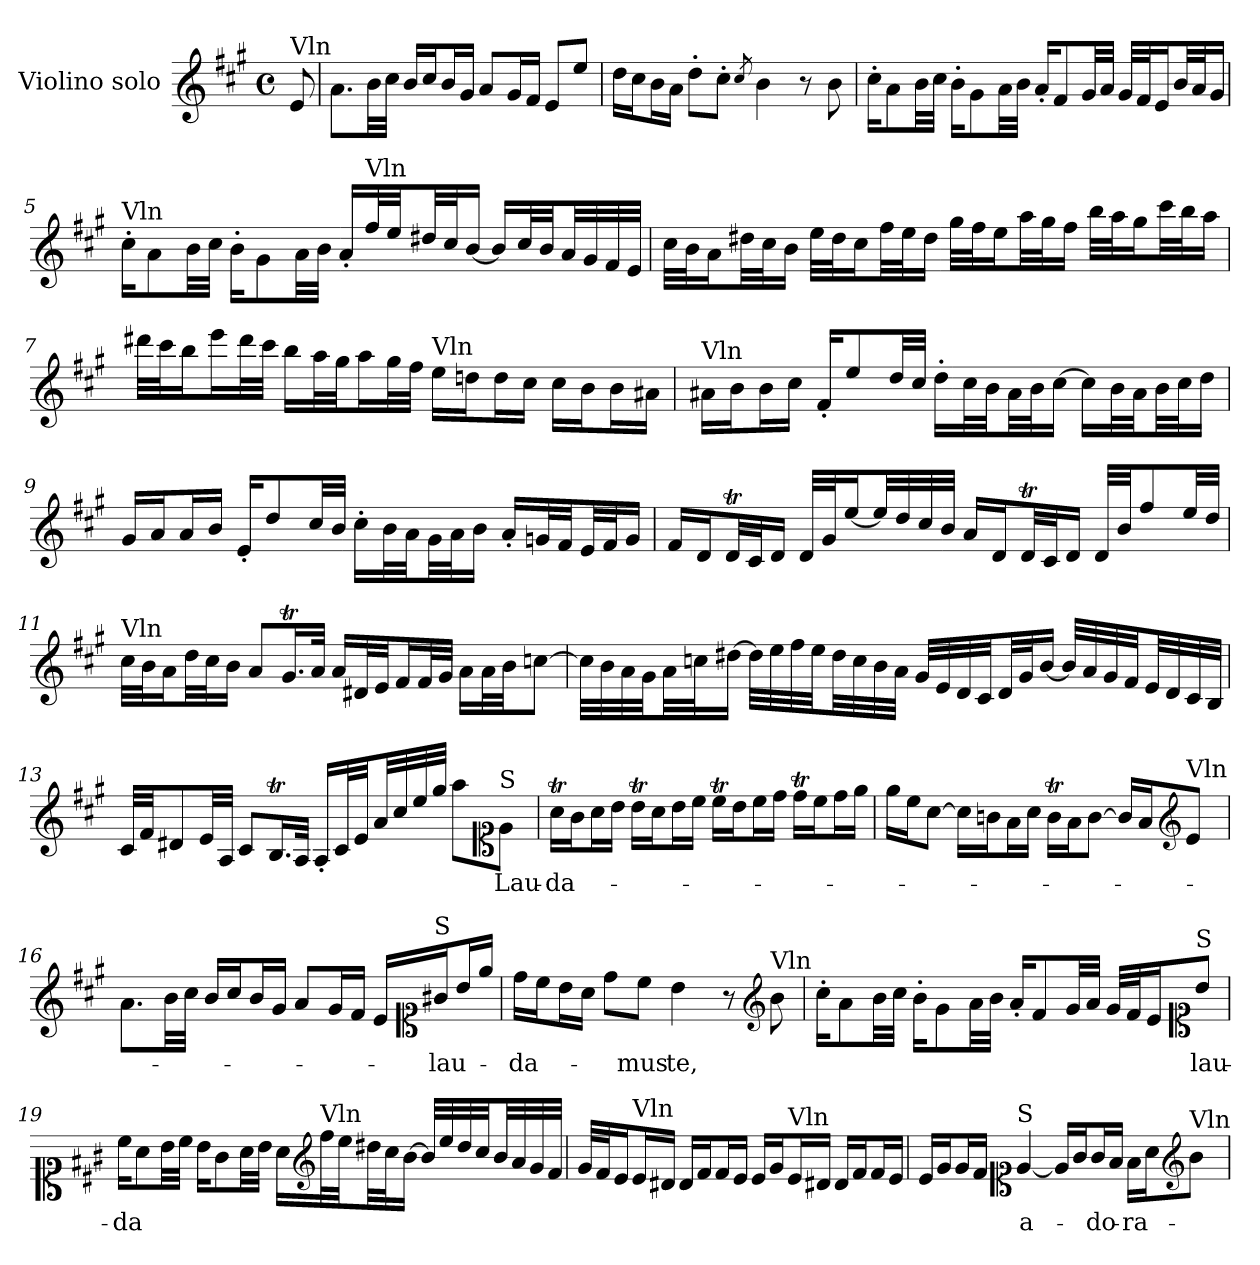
**kern	**text
*part1	*part1
*staff1	*staff1
*I"Violino solo	*
*I'Vl.	*
*clefG2	*
*k[f#c#g#]	*
*M4/4	*
*met(c)	*
*MM74	*
=1	=1
!LO:TX:a:t=Vln	!
8e	.
=2	=2
8.a\L	.
32b\LL	.
32cc#\JJJ	.
16b/LL	.
16cc#/J	.
16b/L	.
16g#/JJ	.
8a/L	.
16g#/L	.
16f#/JJ	.
8e/L	.
8ee/J	.
=3	=3
16dd\LL	.
16cc#\J	.
16b\L	.
16a\JJ	.
8dd'\L	.
8cc#'\J	.
8qcc#	.
4b	.
8r	.
8b	.
=4	=4
16cc#'\KL	.
8a\	.
32b\LL	.
32cc#\JJJ	.
16b'\KL	.
8g#\	.
32a\LL	.
32b\JJJ	.
16a'/KL	.
8f#/	.
32g#/LL	.
32a/JJJ	.
32g#/LLL	.
32f#/J	.
16e/J	.
32b/LL	.
32a/J	.
16g#/JJ	.
=5	=5
!LO:TX:a:t=Vln	!
16cc#'\KL	.
8a\	.
32b\LL	.
32cc#\JJJ	.
16b'\KL	.
8g#\	.
32a\LL	.
32b\JJJ	.
16a'/LL	.
!LO:TX:a:t=Vln	!
32ff#/L	.
32ee/JJ	.
32dd#X/LL	.
32cc#/J	.
[16b/JJ	.
16b/LL]	.
32cc#/L	.
32b/JJ	.
32a/LL	.
32g#/	.
32f#/	.
32e/JJJ	.
=6	=6
32cc#\LLL	.
32b\J	.
16a\J	.
32dd#X\LL	.
32cc#\J	.
16b\JJ	.
32ee\LLL	.
32dd#\J	.
16cc#\J	.
32ff#\LL	.
32ee\J	.
16dd#\JJ	.
32gg#\LLL	.
32ff#\J	.
16ee\J	.
32aa\LL	.
32gg#\J	.
16ff#\JJ	.
32bb\LLL	.
32aa\J	.
16gg#\J	.
32ccc#\LL	.
32bb\J	.
16aa\JJ	.
=7	=7
32ddd#X\LLL	.
32ccc#\J	.
16bb\J	.
16eee\L	.
32ddd#\L	.
32ccc#\JJJ	.
16bb\LL	.
32aa\L	.
32gg#\JJ	.
16aa\L	.
32gg#\L	.
32ff#\JJJ	.
!LO:TX:a:t=Vln	!
16ee\LL	.
16ddn\J	.
16dd\L	.
16cc#\JJ	.
16cc#\LL	.
16b\J	.
16b\L	.
16a#X\JJ	.
=8	=8
!LO:TX:a:t=Vln	!
16a#X\LL	.
16b\J	.
16b\L	.
16cc#\JJ	.
16f#'/KL	.
8ee/	.
32dd/LL	.
32cc#/JJJ	.
16dd'\LL	.
32cc#\L	.
32b\JJ	.
32a#\LL	.
32b\J	.
[16cc#\JJ	.
16cc#\LL]	.
32b\L	.
32a#\JJ	.
32b\LL	.
32cc#\J	.
16dd\JJ	.
=9	=9
16g#/LL	.
16a/J	.
16a/L	.
16b/JJ	.
16e'/KL	.
8dd/	.
32cc#/LL	.
32b/JJJ	.
16cc#'\LL	.
32b\L	.
32a\JJ	.
32g#\LL	.
32a\J	.
16b\JJ	.
16a'/LL	.
32gn/L	.
32f#/JJ	.
32e/LL	.
32f#/J	.
16g/JJ	.
=10	=10
16f#/LL	.
16d/J	.
32dT/LL	.
32c#/J	.
16d/JJ	.
32d/LLL	.
32g#/J	.
[16ee/J	.
32ee/LL]	.
32dd/	.
32cc#/	.
32b/JJJ	.
16a/LL	.
16d/J	.
32dT/LL	.
32c#/J	.
16d/JJ	.
32d/LLL	.
32b/JJ	.
8ff#/	.
32ee/LL	.
32dd/JJJ	.
=11	=11
!LO:TX:a:t=Vln	!
32cc#\LLL	.
32b\J	.
16a\J	.
32dd\LL	.
32cc#\J	.
16b\JJ	.
8a/L	.
16.g#t/L	.
32a/JJk	.
16a/LL	.
32d#X/L	.
32e/JJ	.
16f#/L	.
32f#/L	.
32g#/JJJ	.
16a\LL	.
32a\L	.
32b\JJ	.
[8ccn\J	.
=12	=12
32cc\LLL]	.
32b\	.
32a\	.
32g#\JJ	.
32a\LL	.
32ccn\J	.
[16dd#X\JJ	.
32dd#\LLL]	.
32ee\	.
32ff#\	.
32ee\JJ	.
32dd#\LL	.
32cc\	.
32b\	.
32a\JJJ	.
32g#/LLL	.
32e/	.
32d/	.
32c#/JJ	.
32d/LL	.
32g#/J	.
[16b/JJ	.
32b/LLL]	.
32a/	.
32g#/	.
32f#/JJ	.
32e/LL	.
32d/	.
32c#/	.
32B/JJJ	.
=13	=13
32c#/LLL	.
32f#/JJ	.
8d#X/	.
32e/LL	.
32A/JJJ	.
8c#/L	.
16.BT/L	.
32A/JJk	.
16A'/LL	.
32c#/L	.
32e/JJ	.
32a/LL	.
32cc#/	.
32ee/	.
32gg#/JJJ	.
8aa\L	.
*clefC1	*
!LO:TX:a:t=S	!
8e\J	Lau-
=14	=14
16aT\LL	-da-
16g#\J	.
16a\L	.
16b\JJ	.
16bT\LL	.
16a\J	.
16b\L	.
16cc#\JJ	.
16cc#t\LL	.
16b\J	.
16cc#\L	.
16dd\JJ	.
16ddT\LL	.
16cc#\J	.
16dd\L	.
16ee\JJ	.
=15	=15
16ee\LL	.
16cc#\J	.
[8a\J	.
16a\LL]	.
16gn\J	.
16f#\L	.
16a\JJ	.
16gT\LL	.
16f#\J	.
[8g\J	.
16g/LL]	.
16f#/J	.
*clefG2	*
!LO:TX:a:t=Vln	!
8e/J	.
=16	=16
8.a\L	.
32b\LL	.
32cc#\JJJ	.
16b/LL	.
16cc#/J	.
16b/L	.
16g#/JJ	.
8a/L	.
16g#/L	.
16f#/JJ	.
16e/LL	.
*clefC1	*
!LO:TX:a:t=S	!
16g#X/J	lau-
16b/L	.
16ee/JJ	.
=17	=17
16dd\LL	-da-
16cc#\J	.
16b\L	.
16a\JJ	.
8dd\L	.
8cc#\J	-mus
4b	te,
8r	.
*clefG2	*
!LO:TX:a:t=Vln	!
8b	.
=18	=18
16cc#'\KL	.
8a\	.
32b\LL	.
32cc#\JJJ	.
16b'\KL	.
8g#\	.
32a\LL	.
32b\JJJ	.
16a'/KL	.
8f#/	.
32g#/LL	.
32a/JJJ	.
32g#/LLL	.
32f#/J	.
16e/J	.
*clefC1	*
!LO:TX:a:t=S	!
8b/J	lau-
=19	=19
16cc#\KL	-da
8a\	.
32b\LL	.
32cc#\JJJ	.
16b\KL	.
8g#\	.
32a\LL	.
32b\JJJ	.
16a\LL	.
*clefG2	*
!LO:TX:a:t=Vln	!
32ff#\L	.
32ee\JJ	.
32dd#X\LL	.
32cc#\J	.
[16b\JJ	.
32b/LLL]	.
32ee/	.
32dd#/	.
32cc#/JJ	.
32b/LL	.
32a/	.
32g#/	.
32f#/JJJ	.
=20	=20
32g#/LLL	.
32f#/J	.
16e/J	.
!LO:TX:a:t=Vln	!
16e/L	.
16d#X/JJ	.
16d#/LL	.
16f#/J	.
16f#/L	.
16e/JJ	.
16e/LL	.
16g#/J	.
!LO:TX:a:t=Vln	!
16e/L	.
16d#X/JJ	.
16d#/LL	.
16f#/J	.
16f#/L	.
16e/JJ	.
=21	=21
16e/LL	.
16g#/J	.
16g#/L	.
16f#/JJ	.
*clefC1	*
!LO:TX:a:t=S	!
[4e	a-
16e/LL]	.
16g#/J	.
16g#/L	-do-
16f#/JJ	.
16f#\LL	-ra-
16a\J	.
*clefG2	*
!LO:TX:a:t=Vln	!
8b\J	.
=	=
*-	*-
